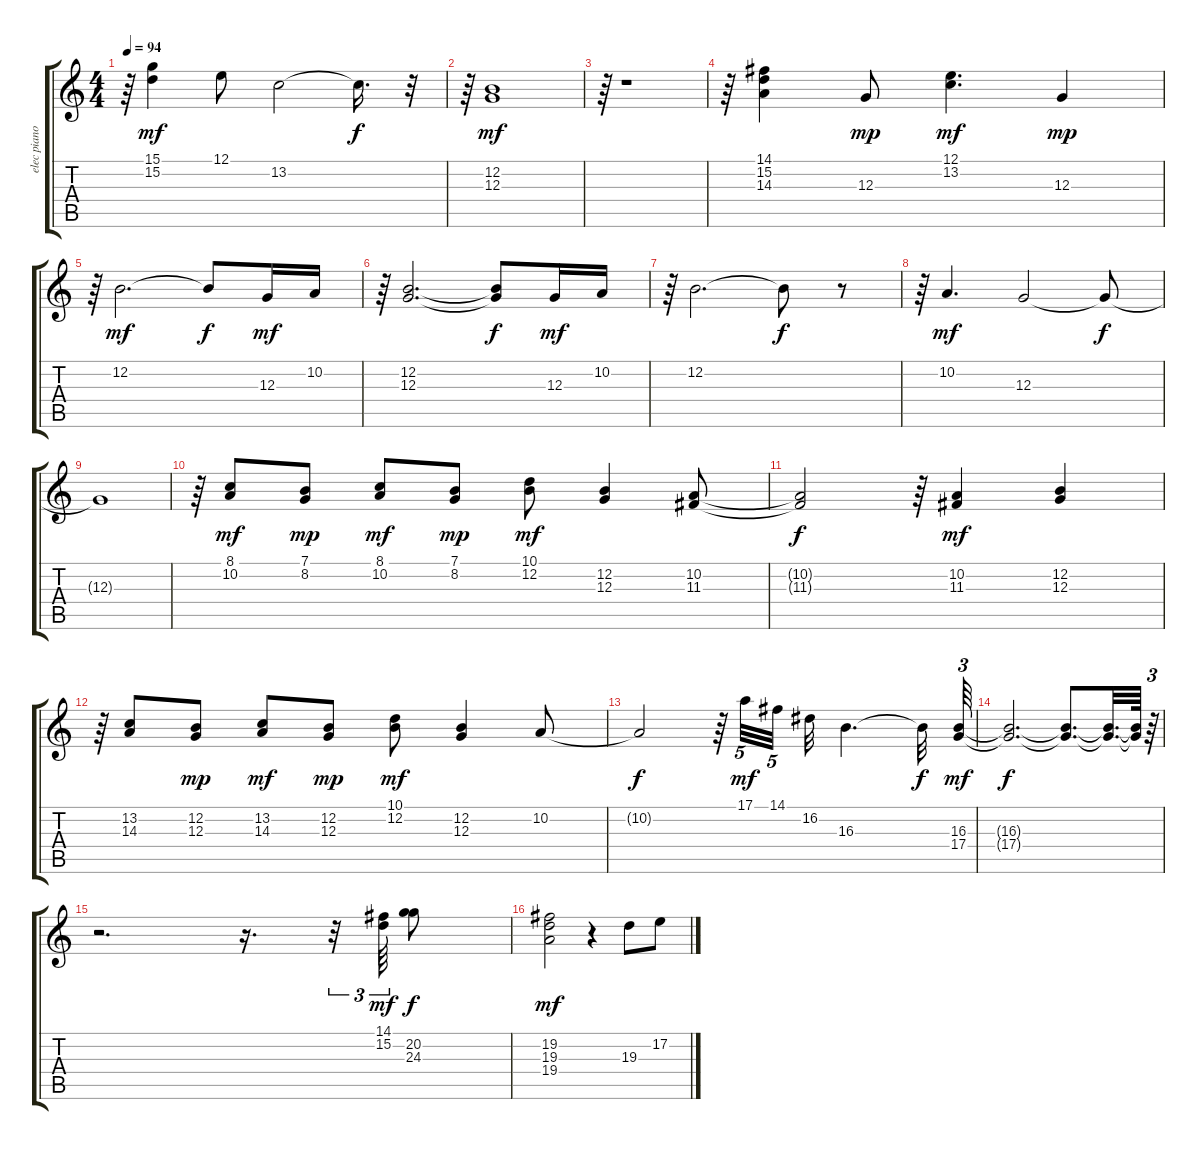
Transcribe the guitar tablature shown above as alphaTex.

\track ("elec piano" "elec piano") {instrument electricpiano1}
\staff {score tabs}
\tuning (E4 B3 G3 D3 A2 E2) {hide}
\ts (4 4)
\tempo 94
\clef g2
\ks c
r.64{dy mf} (15.1 15.2).4 12.1.8 13.2.2 13.2{t}.16{d dy f} r.32 |
r.64 (12.2 12.3).1{dy mf} |
r.64 r.1 |
r.64 (14.1 15.2 14.3).4 12.3.8{dy mp} (12.1 13.2).4{d dy mf} 12.3.4{dy mp} |
r.64 12.2.2{d dy mf} 12.2{t}.8{dy f} 12.3.16{dy mf} 10.2.16 |
r.64 (12.2 12.3).2{d} (12.2{t} 12.3{t}).8{dy f} 12.3.16{dy mf} 10.2.16 |
r.64 12.2.2{d} 12.2{t}.8{dy f} r.8 |
r.64 10.2.4{d dy mf} 12.3.2 12.3{t}.8{dy f} |
12.3{t}.1 |
r.64 (8.1 10.2).8{dy mf} (7.1 8.2).8{dy mp} (8.1 10.2).8{dy mf} (7.1 8.2).8{dy mp} (10.1 12.2).8{dy mf} (12.2 12.3).4 (10.2 11.3).8 |
(10.2{t} 11.3{t}).2{dy f} r.64 (10.2 11.3).4{dy mf} (12.2 12.3).4 |
r.64 (13.2 14.3).8 (12.2 12.3).8{dy mp} (13.2 14.3).8{dy mf} (12.2 12.3).8{dy mp} (10.1 12.2).8{dy mf} (12.2 12.3).4 10.2.8 |
10.2{t}.2{dy f} r.64 17.1.32{tu (5 4) dy mf} 14.1.32{tu (5 4)} 16.2.32 16.3.4{d} 16.3{t}.32{dy f} (16.3 17.4).64{tu (3 2) dy mf} |
(16.3{t} 17.4{t}).2{d dy f} (16.3{t} 17.4{t}).8{d} (16.3{t} 17.4{t}).32{d} (16.3{t} 17.4{t}).64 r.64{tu (3 2)} |
r.2{d} r.16{d} r.32{tu (3 2)} (14.1 15.2).64{tu (3 2) dy mf} (20.2 24.3).8{dy f} |
(19.2 19.3 19.4).2{dy mf} r.4 19.3.8 17.2.8
